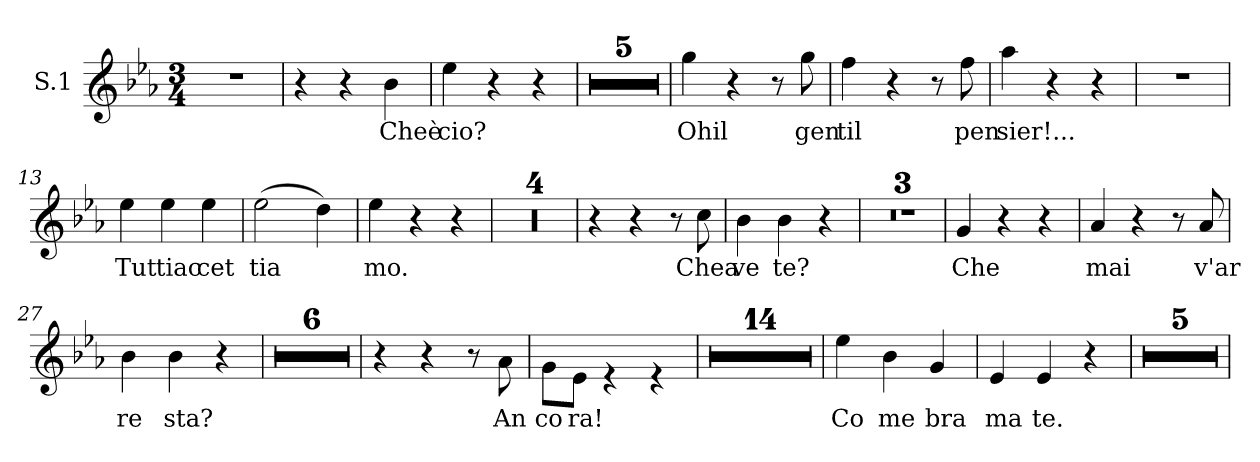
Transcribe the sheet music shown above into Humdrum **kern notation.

**kern	**text
*part1	*part1
*staff1	*staff1
*I"S.1	*
*I'S.1	*
*clefG2	*
*k[b-e-a-]	*
*E-:	*
*M3/4	*
=1	=1
2.r	.
=2	=2
4r	.
4r	.
4b-\	Cheè
=3	=3
4ee-\	cio?
4r	.
4r	.
=4	=4
2.r	.
=5	=5
2.r	.
=6	=6
2.r	.
=7	=7
2.r	.
=8	=8
2.r	.
=9	=9
4gg\	Ohil
4r	.
8r	.
8gg\	gen
=10	=10
4ff\	til
4r	.
8r	.
8ff\	pen
!!LO:PB:g=z
=11	=11
4aa-\	sier!...
4r	.
4r	.
=12	=12
2.r	.
=13	=13
4ee-\	Tut
4ee-\	tiac
4ee-\	cet
=14	=14
(>2ee-\	tia
4dd\)	.
=15	=15
4ee-\	mo.
4r	.
4r	.
=16	=16
2.r	.
=17	=17
2.r	.
=18	=18
2.r	.
=19	=19
2.r	.
!!LO:PB:g=z
=20	=20
4r	.
4r	.
8r	.
8cc\	Chea
=21	=21
4b-\	ve
4b-\	te?
4r	.
=22	=22
2.r	.
=23	=23
2.r	.
=24	=24
2.r	.
=25	=25
4g/	Che
4r	.
4r	.
!!LO:PB:g=z
=26	=26
4a-/	mai
4r	.
8r	.
8a-/	v'ar
=27	=27
4b-\	re­
4b-\	sta?
4r	.
=28	=28
2.r	.
=29	=29
2.r	.
=30	=30
2.r	.
=31	=31
2.r	.
!!LO:PB:g=z
=32	=32
2.r	.
=33	=33
2.r	.
=34	=34
4r	.
4r	.
8r	.
8a-\	An
=35	=35
8g\L	co
8e-\J	ra!
4re	.
4re	.
=36	=36
2.r	.
=37	=37
2.r	.
!!LO:LB:g=z
=38	=38
2.r	.
=39	=39
2.r	.
=40	=40
2.r	.
=41	=41
2.r	.
=42	=42
2.r	.
=43	=43
2.r	.
=44	=44
2.r	.
!!LO:PB:g=z
=45	=45
2.r	.
=46	=46
2.r	.
=47	=47
2.r	.
=48	=48
2.r	.
=49	=49
2.r	.
=50	=50
4ee-\	Co
4b-\	me
4g/	bra
=51	=51
4e-/	ma
4e-/	te.
4r	.
!!LO:LB:g=z
=52	=52
2.r	.
=53	=53
2.r	.
=54	=54
2.r	.
=55	=55
2.r	.
=56	=56
2.r	.
=	=
*-	*-
